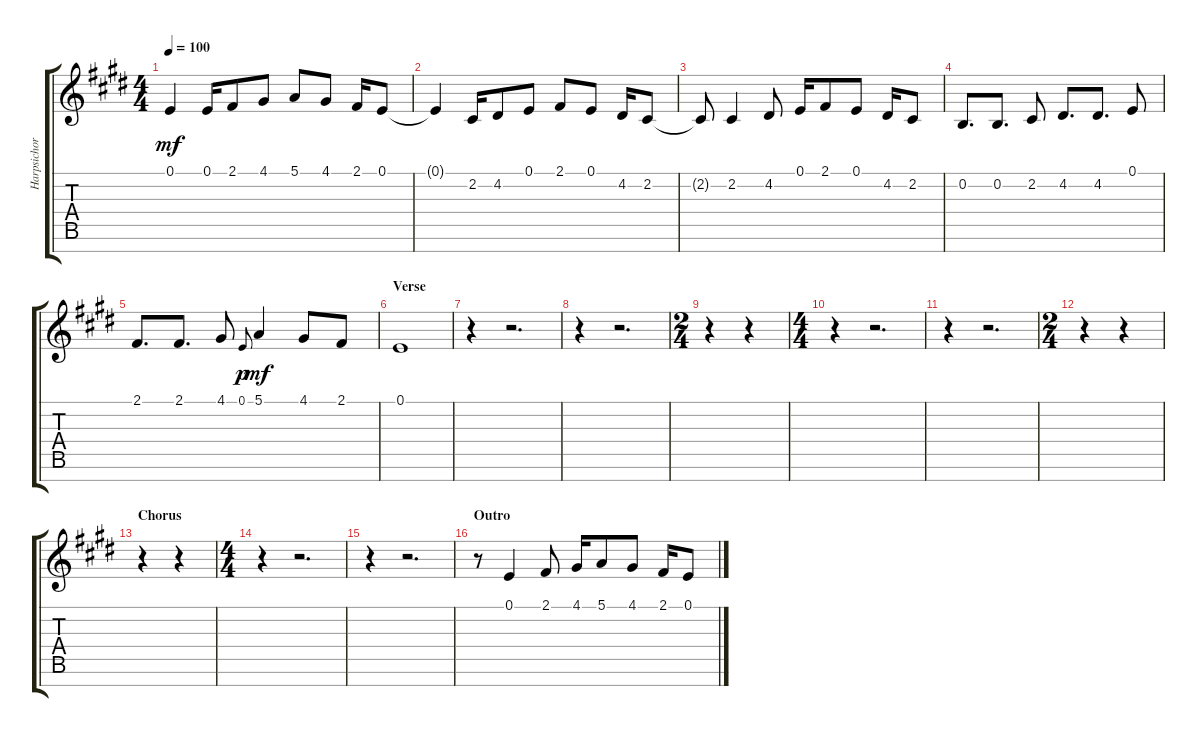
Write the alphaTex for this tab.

\track ("Harpsichord (Staff 2)" "Harpsichor") {instrument harpsichord}
\staff {score tabs}
\tuning (E4 B3 G3 D3 A2 E2 B1) {hide}
\ts (4 4)
\tempo 100
\clef g2
\ks e
0.1{t}.4{dy mf} 0.1.16 2.1.8 4.1.8 5.1.8 4.1.8 2.1.16 0.1.8 |
0.1{t}.4 2.2.16 4.2.8 0.1.8 2.1.8 0.1.8 4.2.16 2.2.8 |
2.2{t}.8 2.2.4 4.2.8 0.1.16 2.1.8 0.1.8 4.2.16 2.2.8 |
0.2.8{d} 0.2.8{d} 2.2.8 4.2.8{d} 4.2.8{d} 0.1.8 |
2.1.8{d} 2.1.8{d} 4.1.8 0.1.8{gr onbeat dy p} 5.1.4{dy mf} 4.1.8 2.1.8 |
\section ("" "Verse")
0.1.1 |
r.4 r.2{d} |
r.4 r.2{d} |
\ts (2 4)
r.4 r.4 |
\ts (4 4)
r.4 r.2{d} |
r.4 r.2{d} |
\ts (2 4)
r.4 r.4 |
\section ("" "Chorus")
r.4 r.4 |
\ts (4 4)
r.4 r.2{d} |
r.4 r.2{d} |
\section ("" "Outro")
r.8 0.1.4 2.1.8 4.1.16 5.1.8 4.1.8 2.1.16 0.1.8
